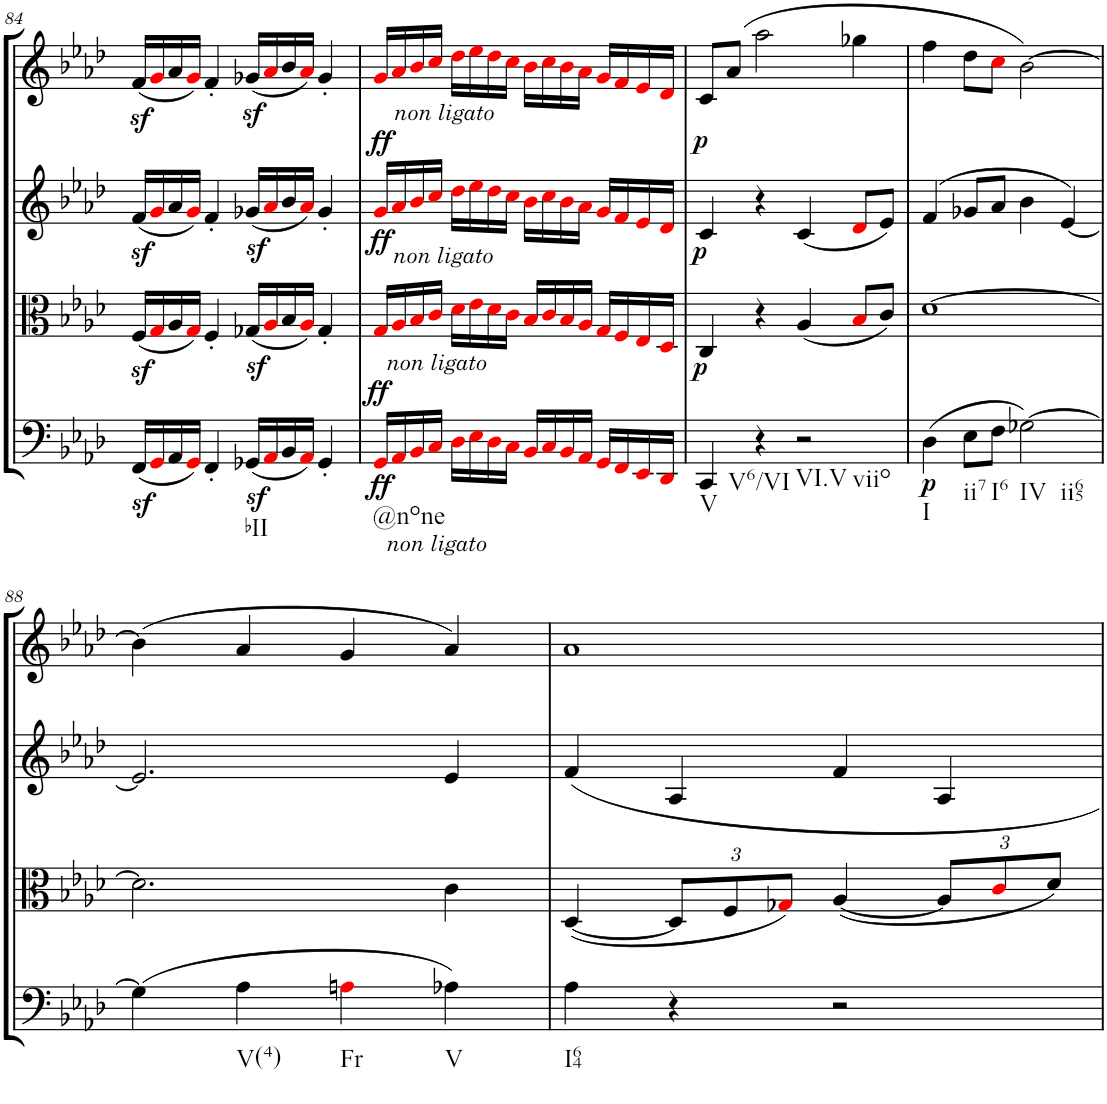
**kern	**dynam	**kern	**dynam	**kern	**dynam	**kern
*part4	*part4	*part3	*part3	*part2	*part2	*part1
*staff4	*staff4	*staff3	*staff3	*staff2	*staff2	*staff1
*I"Cello	*	*I"Viola	*	*I"2nd Violin	*	*I"1st Violin
*	*	*I'Vla	*	*I'Vln	*	*I'Vln
!!LO:PB:g=z
*clefF4	*	*clefC3	*	*clefG2	*	*clefG2
*k[b-e-a-d-]	*	*k[b-e-a-d-]	*	*k[b-e-a-d-]	*	*k[b-e-a-d-]
*M4/4	*	*M4/4	*	*M4/4	*	*M4/4
*met(c)	*	*met(c)	*	*met(c)	*	*met(c)
=84	=84	=84	=84	=84	=84	=84
(16FFz</LL	.	(16Fz</LL	.	(16fz</LL	.	(16fz</LL
16GGi/	.	16Gi/	.	16gi/	.	16gi/
16AA-/	.	16A-/	.	16a-/	.	16a-/
16GGi/JJ)	.	16Gi/JJ)	.	16gi/JJ)	.	16gi/JJ)
4FF'/	.	4F'/	.	4f'/	.	4f'/
!LO:TX:b:t=bII	!	!	!	!	!	!
(16GG-Xz</LL	.	(16G-Xz</LL	.	(16g-Xz</LL	.	(16g-Xz</LL
16AA-i/	.	16A-i/	.	16a-i/	.	16a-i/
16BB-/	.	16B-/	.	16b-/	.	16b-/
16AA-i/JJ)	.	16A-i/JJ)	.	16a-i/JJ)	.	16a-i/JJ)
4GG-'/	.	4G-'/	.	4g-'/	.	4g-'/
=85	=85	=85	=85	=85	=85	=85
!LO:TX:b:t=@none	!	!	!	!	!	!
!	!LO:DY:b	!	!	!	!	!
!	!LO:DY:n=1:a	!	!	!	!LO:DY:b	!
!	!	!	!	!	!LO:DY:n=1:a	!
16GGi/LL	ff ff	16Gi/LL	.	16gi/LL	ff ff	16gi/LL
!	!	!	!	!	!	!LO:TX:b:i:t=non ligato
!	!	!	!	!LO:TX:b:i:t=non ligato	!	!
!	!	!LO:TX:b:i:t=non ligato	!	!	!	!
!LO:TX:b:i:t=non ligato	!	!	!	!	!	!
16AA-i/	.	16A-i/	.	16a-i/	.	16a-i/
16BB-i/	.	16B-i/	.	16b-i/	.	16b-i/
16Ci/JJ	.	16ci/JJ	.	16cci/JJ	.	16cci/JJ
16D-i\LL	.	16d-i\LL	.	16dd-i\LL	.	16dd-i\LL
16E-i\	.	16e-i\	.	16ee-i\	.	16ee-i\
16D-i\	.	16d-i\	.	16dd-i\	.	16dd-i\
16Ci\JJ	.	16ci\JJ	.	16cci\JJ	.	16cci\JJ
16BB-i/LL	.	16B-i/LL	.	16b-i\LL	.	16b-i\LL
16Ci/	.	16ci/	.	16cci\	.	16cci\
16BB-i/	.	16B-i/	.	16b-i\	.	16b-i\
16AA-i/JJ	.	16A-i/JJ	.	16a-i\JJ	.	16a-i\JJ
16GGi/LL	.	16Gi/LL	.	16gi/LL	.	16gi/LL
16FFi/	.	16Fi/	.	16fi/	.	16fi/
16EE-i/	.	16E-i/	.	16e-i/	.	16e-i/
16DD-i/JJ	.	16D-i/JJ	.	16d-i/JJ	.	16d-i/JJ
=86	=86	=86	=86	=86	=86	=86
!LO:TX:b:t=V	!	!	!	!	!	!
!LO:TX:b:t=V6/VI	!	!	!	!	!	!
!	!	!	!LO:DY:b	!	!LO:DY:a	!
!	!	!	!	!	!LO:DY:n=1:b	!
4CC/	.	4C/	p	4c/	p p	8c/L
.	.	.	.	.	.	(8a-/J
4r	.	4r	.	4r	.	2aa-\
!LO:TX:b:t=VI.V	!	!	!	!	!	!
!LO:TX:b:t=viio	!	!	!	!	!	!
2r	.	(4A-/	.	(4c/	.	.
.	.	8B-i/L	.	8d-i/L	.	4gg-X\
.	.	8c/J)	.	8e-/J)	.	.
=87	=87	=87	=87	=87	=87	=87
!LO:TX:b:t=I	!	!	!	!	!	!
!	!LO:DY:b	!	!	!	!	!
(4D-\	p	[1d-	.	(4f/	.	4ff\
!LO:TX:b:t=ii7	!	!	!	!	!	!
8E-\L	.	.	.	8g-X/L	.	8dd-\L
!LO:TX:b:t=I6	!	!	!	!	!	!
8F\J	.	.	.	8a-/J	.	8cci\J
!LO:TX:b:t=IV	!	!	!	!	!	!
!LO:TX:b:t=ii65	!	!	!	!	!	!
[2G-X\)	.	.	.	4b-\	.	[2b-\)
.	.	.	.	[4e-/)	.	.
!!LO:LB:g=z
=88	=88	=88	=88	=88	=88	=88
(4G-\]	.	2.d-\]	.	2.e-/]	.	(4b-\]
!LO:TX:b:t=V(4)	!	!	!	!	!	!
4A-\	.	.	.	.	.	4a-/
!LO:TX:b:t=Fr	!	!	!	!	!	!
4Ani\	.	.	.	.	.	4g/
!LO:TX:b:t=V	!	!	!	!	!	!
4A-X\)	.	4c\	.	4e-/	.	4a-/)
=89	=89	=89	=89	=89	=89	=89
!LO:TX:b:t=I64	!	!	!	!	!	!
4A-\	.	([4D-/	.	4f/	.	1a-
*	*	*Xbrackettup	*	*	*	*
4r	.	12D-/L]	.	4A-/	.	.
.	.	12F/	.	.	.	.
.	.	12G-Xi/J)	.	.	.	.
2r	.	([4A-/	.	4f/	.	.
.	.	12A-/L]	.	4A-/	.	.
.	.	12ci/	.	.	.	.
.	.	12d-/J)	.	.	.	.
=	=	=	=	=	=	=
*-	*-	*-	*-	*-	*-	*-
